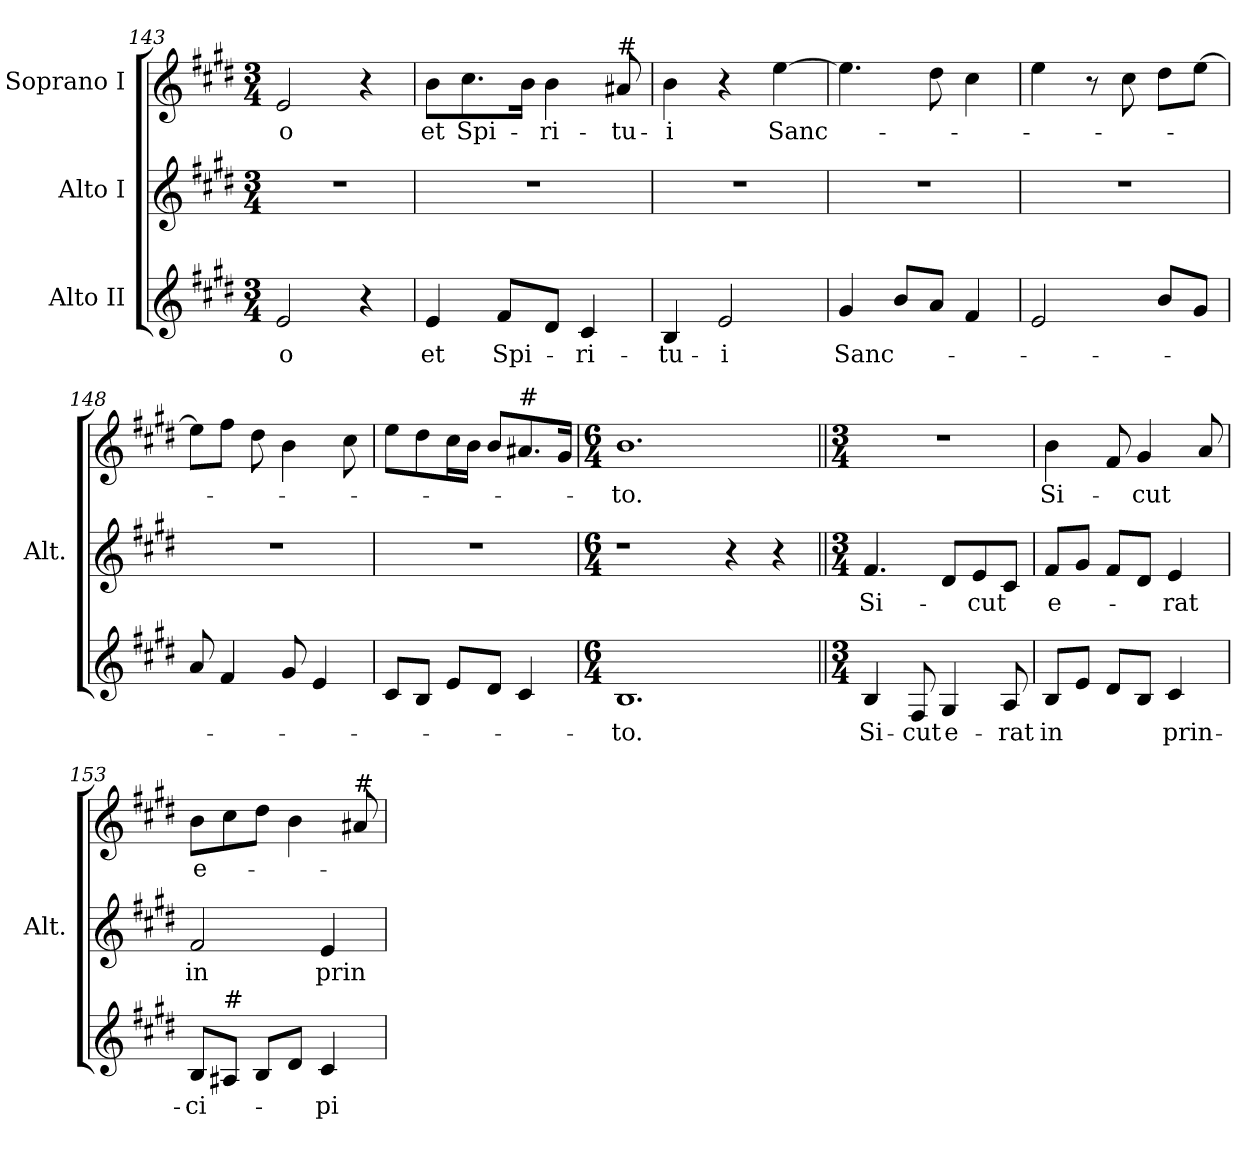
**kern	**text	**kern	**text	**kern	**text
*part3	*part3	*part2	*part2	*part1	*part1
*staff3	*staff3	*staff2	*staff2	*staff1	*staff1
*I"Alto II	*	*I"Alto I	*	*I"Soprano I	*
*	*	*I'Alt.	*	*	*
*clefG2	*	*clefG2	*	*clefG2	*
*k[f#c#g#d#]	*	*k[f#c#g#d#]	*	*k[f#c#g#d#]	*
*E:	*	*E:	*	*E:	*
*M3/4	*	*M3/4	*	*M3/4	*
=143	=143	=143	=143	=143	=143
!	!LO:LY:b:color=#000000	!LO:N:vis=1	!	!	!
!	!	!	!	!	!LO:LY:b:color=#000000
2ei/	-o	2.r	.	2ei/	-o
4r	.	.	.	4r	.
=144	=144	=144	=144	=144	=144
!	!LO:LY:b:color=#000000	!LO:N:vis=1	!	!	!
!	!	!	!	!	!LO:LY:b:color=#000000
4ei/	et	2.r	.	8bi\L	et
!	!	!	!	!	!LO:LY:b:color=#000000
.	.	.	.	8.cc#i\	Spi-
!	!LO:LY:b:color=#000000	!	!	!	!
8f#i/L	Spi-	.	.	.	.
.	.	.	.	16bi\Jk	.
!	!	!	!	!	!LO:LY:b:color=#000000
8d#i/J	.	.	.	4bi\	-ri-
!	!LO:LY:b:color=#000000	!	!	!	!
4c#i/	-ri-	.	.	.	.
!	!	!	!	!LO:TX:a:t=#	!
!	!	!	!	!	!LO:LY:b:color=#000000
.	.	.	.	8a#i/	-tu-
=145	=145	=145	=145	=145	=145
!	!LO:LY:b:color=#000000	!LO:N:vis=1	!	!	!
!	!	!	!	!	!LO:LY:b:color=#000000
4Bi/	-tu-	2.r	.	4bi\	-i
!	!LO:LY:b:color=#000000	!	!	!	!
2ei/	-i	.	.	4r	.
!	!	!	!	!	!LO:LY:b:color=#000000
.	.	.	.	[>4eei\	Sanc-
=146	=146	=146	=146	=146	=146
!	!LO:LY:b:color=#000000	!LO:N:vis=1	!	!	!
4g#i/	Sanc-	2.r	.	4.eei\]	.
8bi/L	.	.	.	.	.
8ai/J	.	.	.	8dd#i\	.
4f#i/	.	.	.	4cc#i\	.
!!LO:LB:g=z
=147	=147	=147	=147	=147	=147
!	!	!LO:N:vis=1	!	!	!
2ei/	.	2.r	.	4eei\	.
.	.	.	.	8r	.
.	.	.	.	8cc#i\	.
8bi/L	.	.	.	8dd#i\L	.
8g#i/J	.	.	.	[>8eei\J	.
=148	=148	=148	=148	=148	=148
!	!	!LO:N:vis=1	!	!	!
8ai/	.	2.r	.	8eei\L]	.
4f#i/	.	.	.	8ff#i\J	.
.	.	.	.	8dd#i\	.
8g#i/	.	.	.	4bi\	.
4ei/	.	.	.	.	.
.	.	.	.	8cc#i\	.
=149	=149	=149	=149	=149	=149
!	!	!LO:N:vis=1	!	!	!
8c#i/L	.	2.r	.	8eei\L	.
8Bi/J	.	.	.	8dd#i\	.
8ei/L	.	.	.	16cc#i\L	.
.	.	.	.	16bi\JJ	.
8d#i/J	.	.	.	8bi/L	.
!	!	!	!	!LO:TX:a:t=#	!
4c#i/	.	.	.	8.a#i/	.
.	.	.	.	16g#i/Jk	.
=150	=150	=150	=150	=150	=150
*M6/4	*	*M6/4	*	*M6/4	*
!	!LO:LY:b:color=#000000	!	!	!	!
!	!	!	!	!	!LO:LY:b:color=#000000
1.Bi	-to.	1r	.	1.bi	-to.
.	.	4r	.	.	.
.	.	4r	.	.	.
!!LO:PB:g=z
=151||	=151||	=151||	=151||	=151||	=151||
*M3/4	*	*M3/4	*	*M3/4	*
!	!LO:LY:b:color=#000000	!	!	!	!
!	!	!	!LO:LY:b:color=#000000	!LO:N:vis=1	!
4Bi/	Si-	4.f#i/	Si-	2.r	.
!	!LO:LY:b:color=#000000	!	!	!	!
8F#i/	-cut	.	.	.	.
!	!LO:LY:b:color=#000000	!	!	!	!
4G#i/	e-	8d#i/L	.	.	.
!	!	!	!LO:LY:b:color=#000000	!	!
.	.	8ei/	-cut	.	.
!	!LO:LY:b:color=#000000	!	!	!	!
8Ai/	-rat	8c#i/J	.	.	.
=152	=152	=152	=152	=152	=152
!	!LO:LY:b:color=#000000	!	!	!	!
!	!	!	!LO:LY:b:color=#000000	!	!
!	!	!	!	!	!LO:LY:b:color=#000000
8Bi/L	in	8f#i/L	e-	4bi\	Si-
8ei/J	.	8g#i/J	.	.	.
8d#i/L	.	8f#i/L	.	8f#i/	.
!	!	!	!	!	!LO:LY:b:color=#000000
8Bi/J	.	8d#i/J	.	4g#i/	-cut
!	!LO:LY:b:color=#000000	!	!	!	!
!	!	!	!LO:LY:b:color=#000000	!	!
4c#i/	prin-	4ei/	-rat	.	.
.	.	.	.	8ai/	.
=153	=153	=153	=153	=153	=153
!	!LO:LY:b:color=#000000	!	!	!	!
!	!	!	!LO:LY:b:color=#000000	!	!
!	!	!	!	!	!LO:LY:b:color=#000000
8Bi/L	-ci-	2f#i/	in	8bi\L	e-
!LO:TX:a:t=#	!	!	!	!	!
8A#i/J	.	.	.	8cc#i\	.
8Bi/L	.	.	.	8dd#i\J	.
8d#i/J	.	.	.	4bi\	.
!	!LO:LY:b:color=#000000	!	!	!	!
!	!	!	!LO:LY:b:color=#000000	!	!
4c#i/	-pi-	4ei/	prin-	.	.
!	!	!	!	!LO:TX:a:t=#	!
.	.	.	.	8a#i/	.
=	=	=	=	=	=
*-	*-	*-	*-	*-	*-
